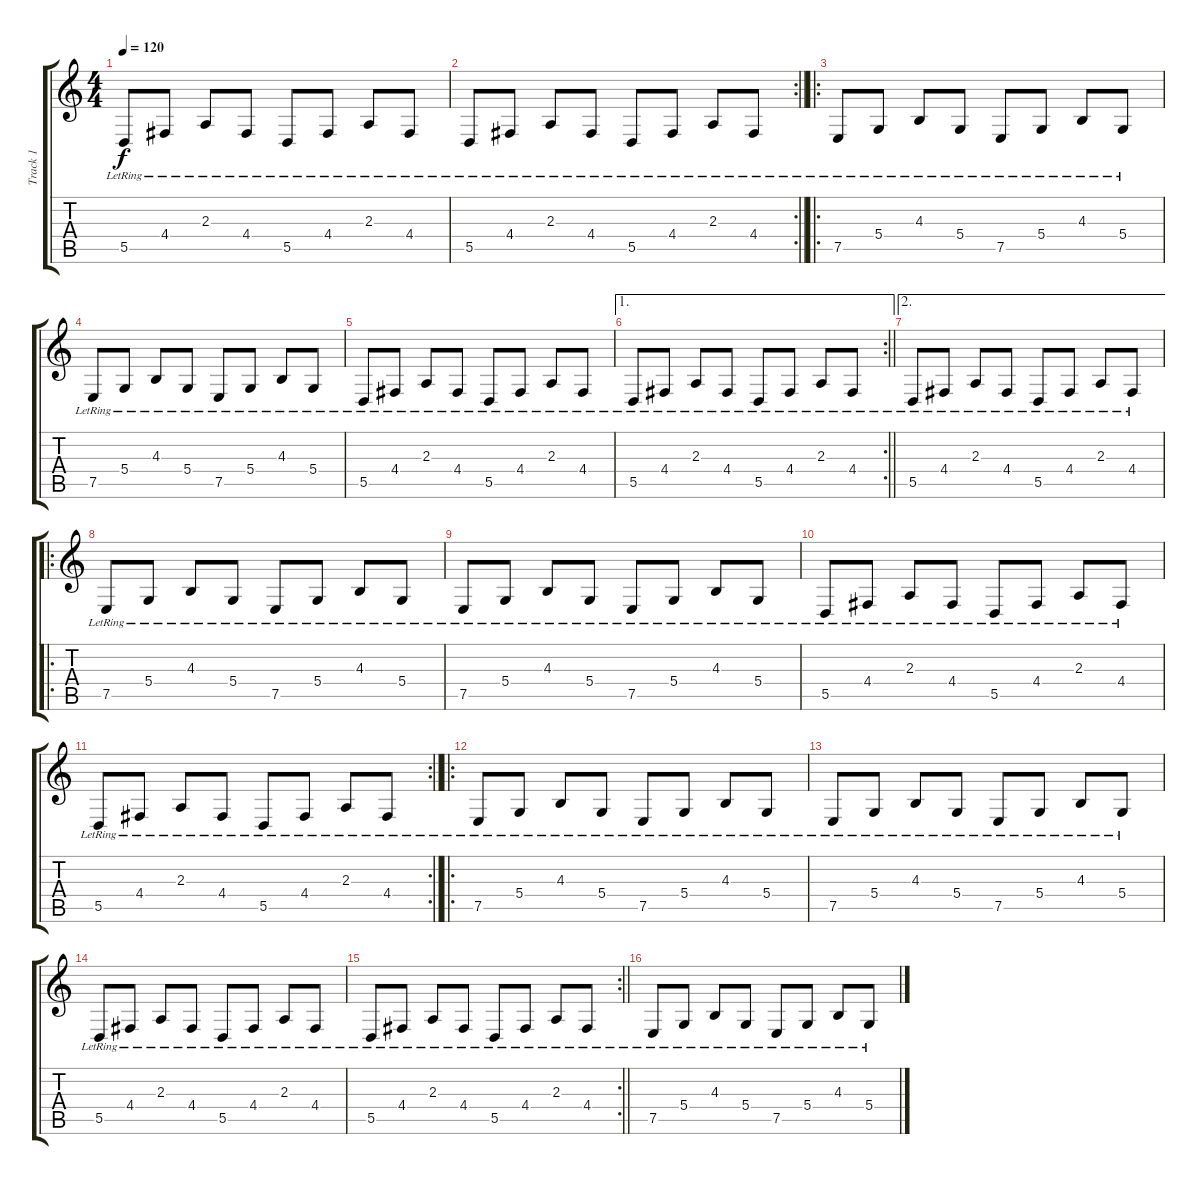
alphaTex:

\track ("Track 1" "Track 1") {instrument acousticgrandpiano}
\staff {score tabs}
\tuning (E4 B3 G3 D3 A2 E2) {hide}
\ts (4 4)
\tempo 120
\clef g2
\ks c
5.5{lr}.8{dy f} 4.4{lr}.8 2.3{lr}.8 4.4{lr}.8 5.5{lr}.8 4.4{lr}.8 2.3{lr}.8 4.4{lr}.8 |
\rc 2
\barLineRight lightlight
5.5{lr}.8 4.4{lr}.8 2.3{lr}.8 4.4{lr}.8 5.5{lr}.8 4.4{lr}.8 2.3{lr}.8 4.4{lr}.8 |
\ro
7.5{lr}.8 5.4{lr}.8 4.3{lr}.8 5.4{lr}.8 7.5{lr}.8 5.4{lr}.8 4.3{lr}.8 5.4{lr}.8 |
7.5{lr}.8 5.4{lr}.8 4.3{lr}.8 5.4{lr}.8 7.5{lr}.8 5.4{lr}.8 4.3{lr}.8 5.4{lr}.8 |
5.5{lr}.8 4.4{lr}.8 2.3{lr}.8 4.4{lr}.8 5.5{lr}.8 4.4{lr}.8 2.3{lr}.8 4.4{lr}.8 |
\ae 1
\rc 2
\barLineRight lightlight
5.5{lr}.8 4.4{lr}.8 2.3{lr}.8 4.4{lr}.8 5.5{lr}.8 4.4{lr}.8 2.3{lr}.8 4.4{lr}.8 |
\ae 2
5.5{lr}.8 4.4{lr}.8 2.3{lr}.8 4.4{lr}.8 5.5{lr}.8 4.4{lr}.8 2.3{lr}.8 4.4{lr}.8 |
\ro
7.5{lr}.8 5.4{lr}.8 4.3{lr}.8 5.4{lr}.8 7.5{lr}.8 5.4{lr}.8 4.3{lr}.8 5.4{lr}.8 |
7.5{lr}.8 5.4{lr}.8 4.3{lr}.8 5.4{lr}.8 7.5{lr}.8 5.4{lr}.8 4.3{lr}.8 5.4{lr}.8 |
5.5{lr}.8 4.4{lr}.8 2.3{lr}.8 4.4{lr}.8 5.5{lr}.8 4.4{lr}.8 2.3{lr}.8 4.4{lr}.8 |
\rc 2
\barLineRight lightlight
5.5{lr}.8 4.4{lr}.8 2.3{lr}.8 4.4{lr}.8 5.5{lr}.8 4.4{lr}.8 2.3{lr}.8 4.4{lr}.8 |
\ro
7.5{lr}.8 5.4{lr}.8 4.3{lr}.8 5.4{lr}.8 7.5{lr}.8 5.4{lr}.8 4.3{lr}.8 5.4{lr}.8 |
7.5{lr}.8 5.4{lr}.8 4.3{lr}.8 5.4{lr}.8 7.5{lr}.8 5.4{lr}.8 4.3{lr}.8 5.4{lr}.8 |
5.5{lr}.8 4.4{lr}.8 2.3{lr}.8 4.4{lr}.8 5.5{lr}.8 4.4{lr}.8 2.3{lr}.8 4.4{lr}.8 |
\rc 2
\barLineRight lightlight
5.5{lr}.8 4.4{lr}.8 2.3{lr}.8 4.4{lr}.8 5.5{lr}.8 4.4{lr}.8 2.3{lr}.8 4.4{lr}.8 |
7.5{lr}.8 5.4{lr}.8 4.3{lr}.8 5.4{lr}.8 7.5{lr}.8 5.4{lr}.8 4.3{lr}.8 5.4{lr}.8
